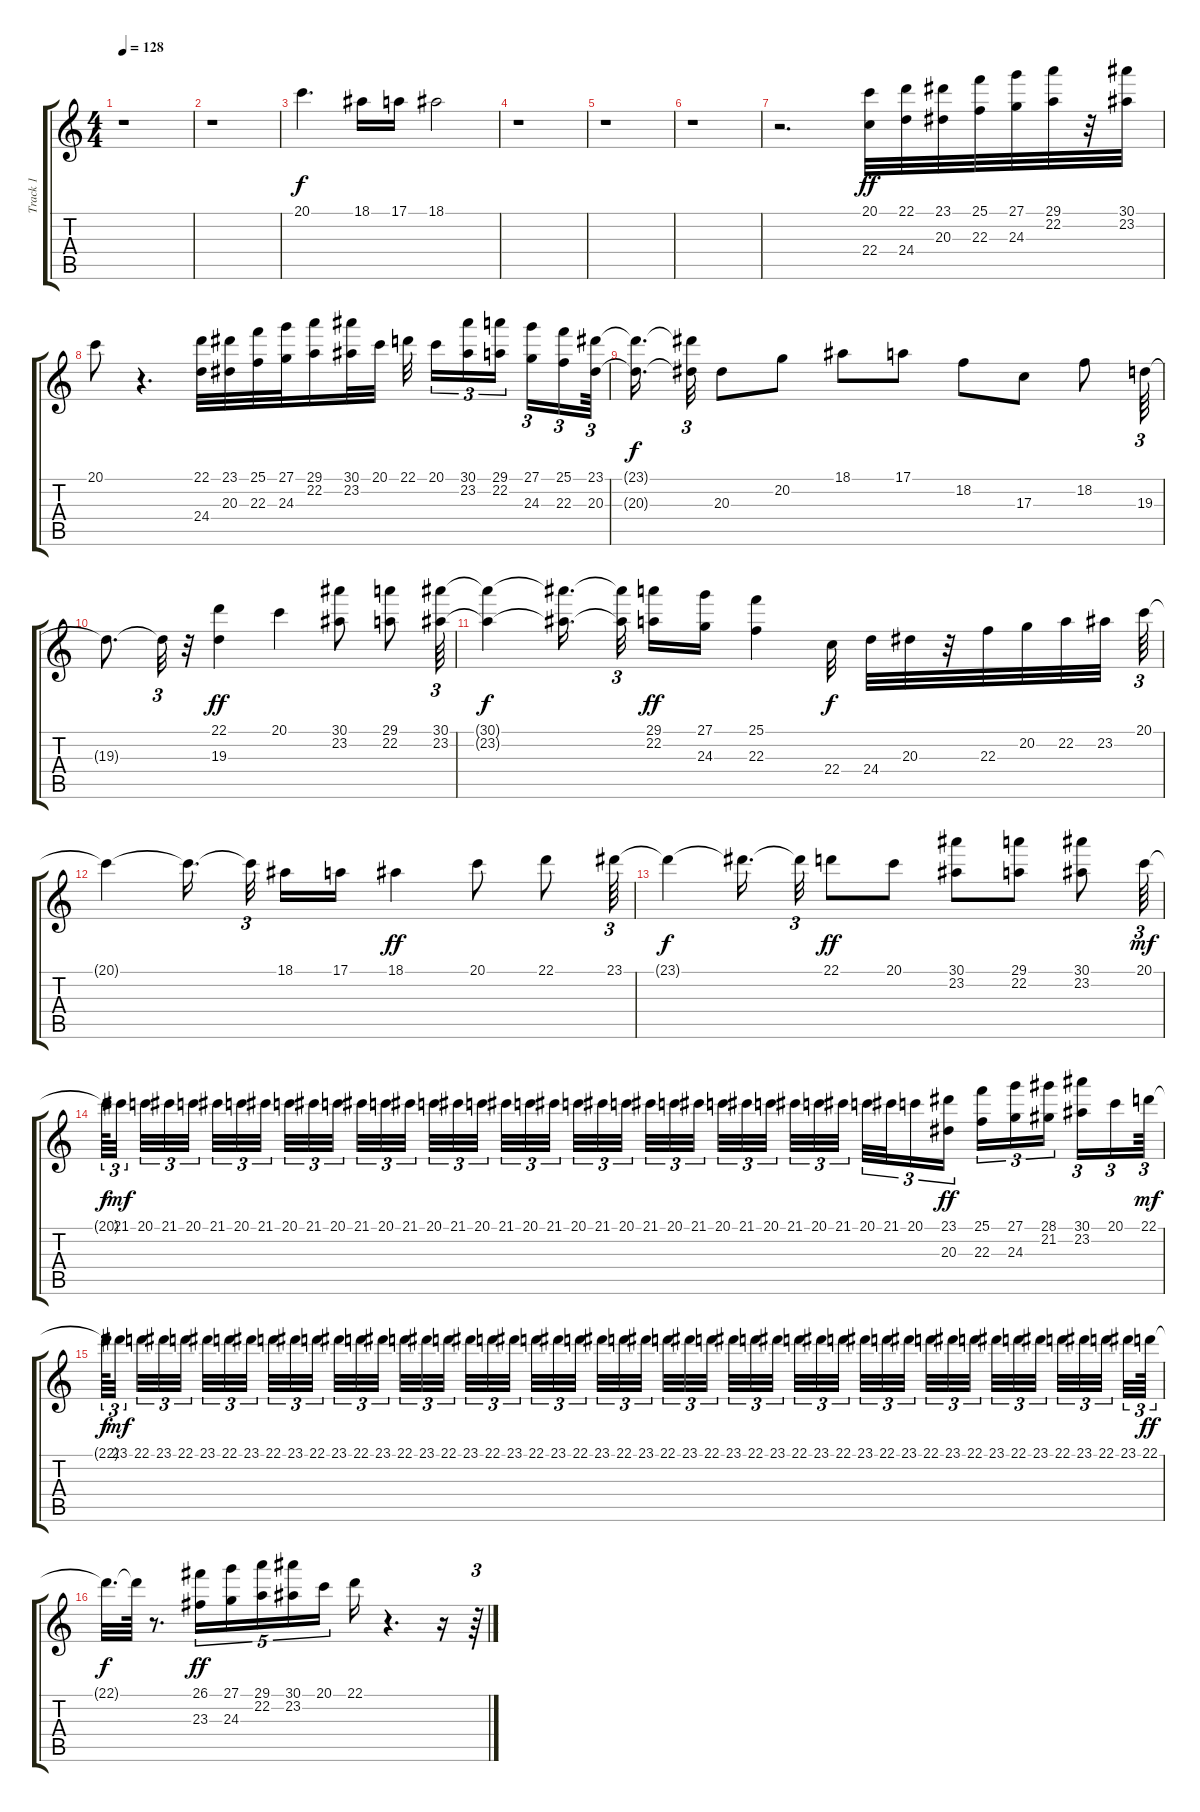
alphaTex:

\track ("Track 1" "Track 1") {instrument flute}
\staff {score tabs}
\tuning (E4 B3 G3 D3 A2 E2) {hide}
\ts (4 4)
\tempo 128
\clef g2
\ks c
r.1{dy ff} |
r.1 |
20.1.4{d dy f} 18.1.16 17.1.16 18.1.2 |
r.1 |
r.1 |
r.1 |
r.2{d} (20.1 22.4).32{dy ff} (22.1 24.4).32 (23.1 20.3).32 (25.1 22.3).32 (27.1 24.3).32 (29.1 22.2).32 r.32 (30.1 23.2).32 |
20.1.8 r.4{d} (22.1 24.4).32 (23.1 20.3).32 (25.1 22.3).32 (27.1 24.3).32 (29.1 22.2).16 (30.1 23.2).32 20.1.32 22.1.32{beam splitsecondary} 20.1.16{tu (3 2)} (30.1 23.2).16{tu (3 2)} (29.1 22.2).16{tu (3 2) beam splitsecondary} (27.1 24.3).16{tu (3 2)} (25.1 22.3).16{tu (3 2)} (23.1 20.3).64{tu (3 2)} |
(23.1{t} 20.3{t}).16{d dy f beam splitsecondary} (23.1{t} 20.3{t}).32{tu (3 2)} 20.3.8 20.2.8 18.1.8 17.1.8 18.2.8 17.3.8 18.2.8 19.3.64{tu (3 2)} |
19.3{t}.8{d} 19.3{t}.32{tu (3 2)} r.32 (22.1 19.3).4{dy ff} 20.1.4 (30.1 23.2).8 (29.1 22.2).8 (30.1 23.2).64{tu (3 2)} |
(30.1{t} 23.2{t}).4{dy f} (30.1{t} 23.2{t}).16{d beam splitsecondary} (30.1{t} 23.2{t}).32{tu (3 2) beam splitsecondary} (29.1 22.2).16{dy ff} (27.1 24.3).16 (25.1 22.3).4 22.4.32{dy f} 24.4.32 20.3.32 r.32 22.3.32 20.2.32 22.2.32 23.2.32{beam splitsecondary} 20.1.64{tu (3 2)} |
20.1{t}.4 20.1{t}.16{d beam splitsecondary} 20.1{t}.32{tu (3 2) beam splitsecondary} 18.1.16 17.1.16 18.1.4{dy ff} 20.1.8 22.1.8 23.1.64{tu (3 2)} |
23.1{t}.4{dy f} 23.1{t}.16{d beam splitsecondary} 23.1{t}.32{tu (3 2)} 22.1.8{dy ff} 20.1.8 (30.1 23.2).8 (29.1 22.2).8 (30.1 23.2).8 20.1.64{tu (3 2) dy mf} |
20.1{t}.64{tu (3 2) dy f} 21.1.32{tu (3 2) dy mf beam splitsecondary} 20.1.32{tu (3 2)} 21.1.32{tu (3 2)} 20.1.32{tu (3 2) beam splitsecondary} 21.1.32{tu (3 2)} 20.1.32{tu (3 2)} 21.1.32{tu (3 2) beam splitsecondary} 20.1.32{tu (3 2)} 21.1.32{tu (3 2)} 20.1.32{tu (3 2) beam splitsecondary} 21.1.32{tu (3 2)} 20.1.32{tu (3 2)} 21.1.32{tu (3 2) beam splitsecondary} 20.1.32{tu (3 2)} 21.1.32{tu (3 2)} 20.1.32{tu (3 2) beam splitsecondary} 21.1.32{tu (3 2)} 20.1.32{tu (3 2)} 21.1.32{tu (3 2) beam splitsecondary} 20.1.32{tu (3 2)} 21.1.32{tu (3 2)} 20.1.32{tu (3 2) beam splitsecondary} 21.1.32{tu (3 2)} 20.1.32{tu (3 2)} 21.1.32{tu (3 2) beam splitsecondary} 20.1.32{tu (3 2)} 21.1.32{tu (3 2)} 20.1.32{tu (3 2) beam splitsecondary} 21.1.32{tu (3 2)} 20.1.32{tu (3 2)} 21.1.32{tu (3 2) beam splitsecondary} 20.1.32{tu (3 2)} 21.1.32{tu (3 2)} 20.1.16{tu (3 2)} (23.1 20.3).16{tu (3 2) dy ff} (25.1 22.3).16{tu (3 2)} (27.1 24.3).16{tu (3 2)} (28.1 21.2).16{tu (3 2) beam splitsecondary} (30.1 23.2).16{tu (3 2)} 20.1.16{tu (3 2)} 22.1.64{tu (3 2) dy mf} |
22.1{t}.64{tu (3 2) dy f} 23.1.32{tu (3 2) dy mf beam splitsecondary} 22.1.32{tu (3 2)} 23.1.32{tu (3 2)} 22.1.32{tu (3 2) beam splitsecondary} 23.1.32{tu (3 2)} 22.1.32{tu (3 2)} 23.1.32{tu (3 2) beam splitsecondary} 22.1.32{tu (3 2)} 23.1.32{tu (3 2)} 22.1.32{tu (3 2) beam splitsecondary} 23.1.32{tu (3 2)} 22.1.32{tu (3 2)} 23.1.32{tu (3 2) beam splitsecondary} 22.1.32{tu (3 2)} 23.1.32{tu (3 2)} 22.1.32{tu (3 2) beam splitsecondary} 23.1.32{tu (3 2)} 22.1.32{tu (3 2)} 23.1.32{tu (3 2) beam splitsecondary} 22.1.32{tu (3 2)} 23.1.32{tu (3 2)} 22.1.32{tu (3 2) beam splitsecondary} 23.1.32{tu (3 2)} 22.1.32{tu (3 2)} 23.1.32{tu (3 2) beam splitsecondary} 22.1.32{tu (3 2)} 23.1.32{tu (3 2)} 22.1.32{tu (3 2) beam splitsecondary} 23.1.32{tu (3 2)} 22.1.32{tu (3 2)} 23.1.32{tu (3 2) beam splitsecondary} 22.1.32{tu (3 2)} 23.1.32{tu (3 2)} 22.1.32{tu (3 2) beam splitsecondary} 23.1.32{tu (3 2)} 22.1.32{tu (3 2)} 23.1.32{tu (3 2) beam splitsecondary} 22.1.32{tu (3 2)} 23.1.32{tu (3 2)} 22.1.32{tu (3 2) beam splitsecondary} 23.1.32{tu (3 2)} 22.1.32{tu (3 2)} 23.1.32{tu (3 2) beam splitsecondary} 22.1.32{tu (3 2)} 23.1.32{tu (3 2)} 22.1.32{tu (3 2) beam splitsecondary} 23.1.32{tu (3 2)} 22.1.64{tu (3 2) dy ff} |
22.1{t}.32{d dy f} 22.1{t}.64 r.8{d} (26.1 23.3).16{tu (5 4) dy ff} (27.1 24.3).16{tu (5 4)} (29.1 22.2).16{tu (5 4)} (30.1 23.2).16{tu (5 4)} 20.1.16{tu (5 4)} 22.1.16 r.4{d} r.16 r.64{tu (3 2)}
